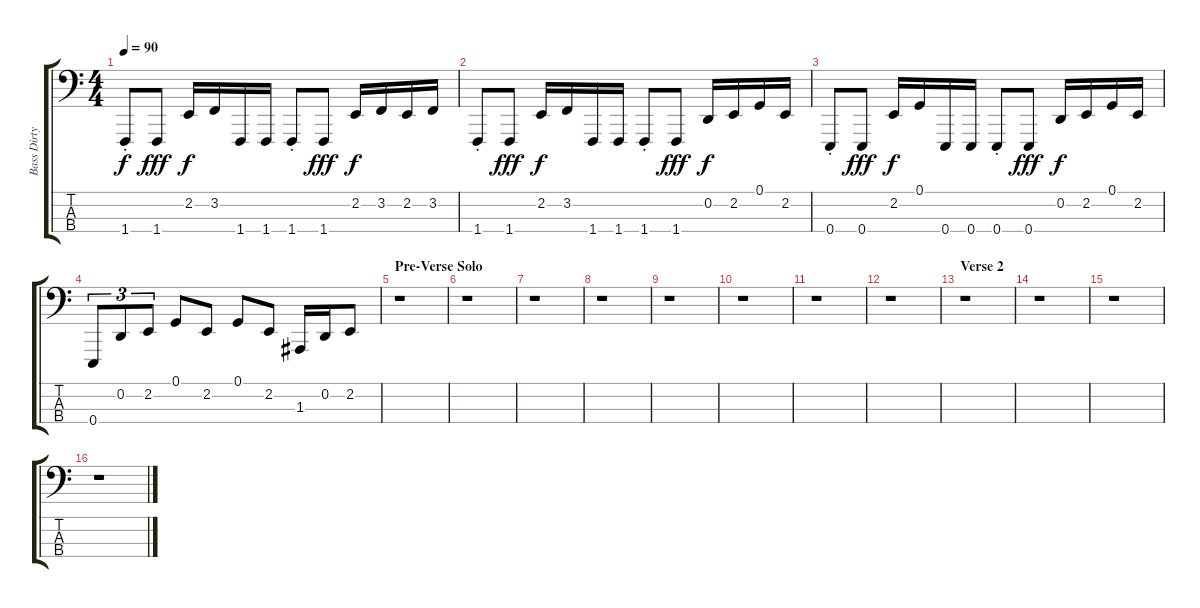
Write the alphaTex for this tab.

\track ("Bass Dirty" "Bass Dirty") {instrument lead2sawtooth}
\staff {score tabs}
\tuning (G2 D2 A1 E1) {hide}
\ts (4 4)
\tempo 90
\clef f4
\ks c
1.4{st}.8{dy f} 1.4.8{dy fff} 2.2.16{dy f} 3.2.16 1.4.16 1.4.16 1.4{st}.8 1.4.8{dy fff} 2.2.16{dy f} 3.2.16 2.2.16 3.2.16 |
1.4{st}.8 1.4.8{dy fff} 2.2.16{dy f} 3.2.16 1.4.16 1.4.16 1.4{st}.8 1.4.8{dy fff} 0.2.16{dy f} 2.2.16 0.1.16 2.2.16 |
0.4{st}.8 0.4.8{dy fff} 2.2.16{dy f} 0.1.16 0.4.16 0.4.16 0.4{st}.8 0.4.8{dy fff} 0.2.16{dy f} 2.2.16 0.1.16 2.2.16 |
0.4.8{tu (3 2)} 0.2.8{tu (3 2)} 2.2.8{tu (3 2)} 0.1.8 2.2.8 0.1.8 2.2.8 1.3.16 0.2.16 2.2.8 |
\section ("" "Pre-Verse Solo")
r.1 |
r.1 |
r.1 |
r.1 |
r.1 |
r.1 |
r.1 |
r.1 |
\section ("" "Verse 2")
r.1 |
r.1 |
r.1 |
r.1
